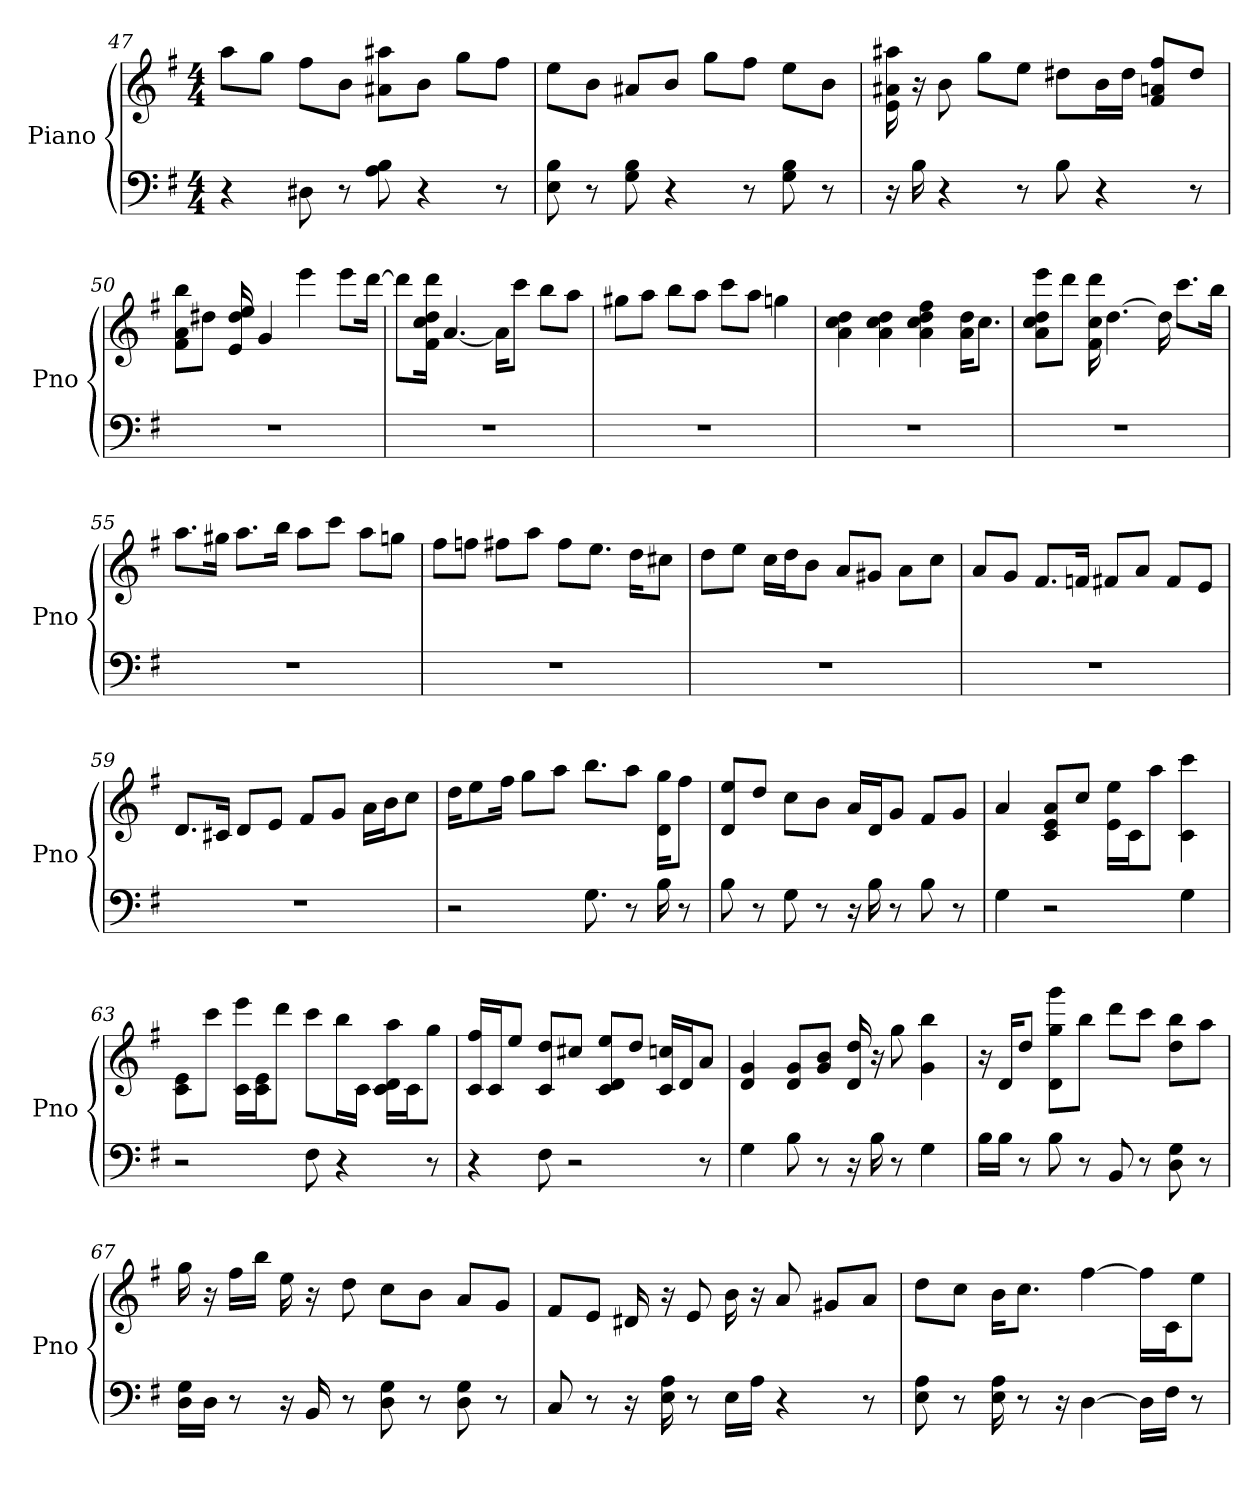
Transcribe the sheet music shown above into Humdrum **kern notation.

**kern	**kern
*part1	*part1
*staff2	*staff1
*I"Piano	*
*I'Pno	*
*clefF4	*clefG2
*k[f#]	*k[f#]
*G:	*G:
*M4/4	*M4/4
=47	=47
4r	8aa\L
.	8gg\J
8D#	8ff#\L
8r	8b\J
8B 8A	8aa#\ 8a#\L
4r	8b\J
.	8gg\L
8r	8ff#\J
=48	=48
8B 8E	8ee\L
8r	8b\J
8G 8B	8a#/L
4r	8b/J
.	8gg\L
8r	8ff#\J
8G 8B	8ee\L
8r	8b\J
=49	=49
16r	16aa# 16e 16a#
16B	16r
4r	8b
.	8gg\L
8r	8ee\J
8B	8dd#\L
4r	16b\L
.	16dd#\JJ
.	8f#/ 8ff#/ 8a/L
8r	8dd#/J
=50	=50
1r	8a\ 8bb\ 8f#\L
.	8dd#\J
.	16dd# 16e 16ee
.	4g
.	4eee
.	8eee\L
.	[16ddd\Jk
=51	=51
1r	8ddd\L]
.	16ddd\ 16f#\ 16cc\ 16dd\Jk
.	[4.a
.	16a\KL]
.	8ccc\J
.	8bb\L
.	8aa\J
=52	=52
1r	8gg#\L
.	8aa\J
.	8bb\L
.	8aa\J
.	8ccc\L
.	8aa\J
.	4gg
=53	=53
1r	4a 4dd 4cc
.	4dd 4cc 4a
.	4ff# 4dd 4cc 4a
.	16dd\ 16a\KL
.	8.cc\J
=54	=54
1r	8eee\ 8dd\ 8a\ 8cc\L
.	8ddd\J
.	16ddd 16f# 16cc
.	[4.dd
.	16dd]
.	8.ccc\L
.	16bb\Jk
=55	=55
1r	8.aa\L
.	16gg#\Jk
.	8.aa\L
.	16bb\Jk
.	8aa\L
.	8ccc\J
.	8aa\L
.	8gg\J
=56	=56
1r	8ff#\L
.	8ff\J
.	8ff#\L
.	8aa\J
.	8ff#\L
.	8.ee\J
.	16dd\KL
.	8cc#\J
=57	=57
1r	8dd\L
.	8ee\J
.	16cc\LL
.	16dd\J
.	8b\J
.	8a/L
.	8g#/J
.	8a\L
.	8cc\J
=58	=58
1r	8a/L
.	8g/J
.	8.f#/L
.	16f/Jk
.	8f#/L
.	8a/J
.	8f#/L
.	8e/J
=59	=59
1r	8.d/L
.	16c#/Jk
.	8d/L
.	8e/J
.	8f#/L
.	8g/J
.	16a\LL
.	16b\J
.	8cc\J
=60	=60
2r	16dd\KL
.	8ee\
.	16ff#\Jk
.	8gg\L
.	8aa\J
8.G	8.bb\L
8r	8aa\J
16B	16gg\ 16d\KL
8r	8ff#\J
=61	=61
8B	8d/ 8ee/L
8r	8dd/J
8G	8cc\L
8r	8b\J
16r	16a/LL
16B	16d/J
8r	8g/J
8B	8f#/L
8r	8g/J
=62	=62
4G	4a
2r	8c/ 8e/ 8a/L
.	8cc/J
.	16ee\ 16e\LL
.	16c\J
.	8aa\J
4G	4c 4ccc
=63	=63
2r	8c\ 8e\L
.	8ccc\J
.	16eee\ 16c\LL
.	16c\ 16e\J
.	8ddd\J
8F#	8ccc\L
4r	16bb\L
.	16c\JJ
.	16d\ 16c\ 16aa\LL
.	16c\J
8r	8gg\J
=64	=64
4r	16c/ 16ff#/LL
.	16c/J
.	8ee/J
8F#	8c/ 8dd/L
2r	8cc#/J
.	8d/ 8ee/ 8c/L
.	8dd/J
.	16c/ 16cc/LL
.	16d/J
8r	8a/J
=65	=65
4G	4g 4d
8B	8g/ 8d/L
8r	8g/ 8b/J
16r	16dd 16d
16B	16r
8r	8gg
4G	4bb 4g
=66	=66
16B\LL	16r
16B\JJ	16d/KL
8r	8dd/J
8B	8d\ 8ggg\ 8gg\L
8r	8bb\J
8BB	8ddd\L
8r	8ccc\J
8D 8G	8bb\ 8dd\L
8r	8aa\J
=67	=67
16D\ 16G\LL	16gg
16D\JJ	16r
8r	16ff#\LL
.	16bb\JJ
16r	16ee
16BB	16r
8r	8dd
8D 8G	8cc\L
8r	8b\J
8G 8D	8a/L
8r	8g/J
=68	=68
8C	8f#/L
8r	8e/J
16r	16d#
16E 16A	16r
8r	8e
16E\LL	16b
16A\JJ	16r
4r	8a
.	8g#/L
8r	8a/J
=69	=69
8E 8A	8dd\L
8r	8cc\J
16E 16A	16b\KL
8r	8.cc\J
16r	.
[4D	[4ff#
16D\LL]	16ff#\LL]
16F#\JJ	16c\J
8r	8ee\J
=	=
*-	*-
